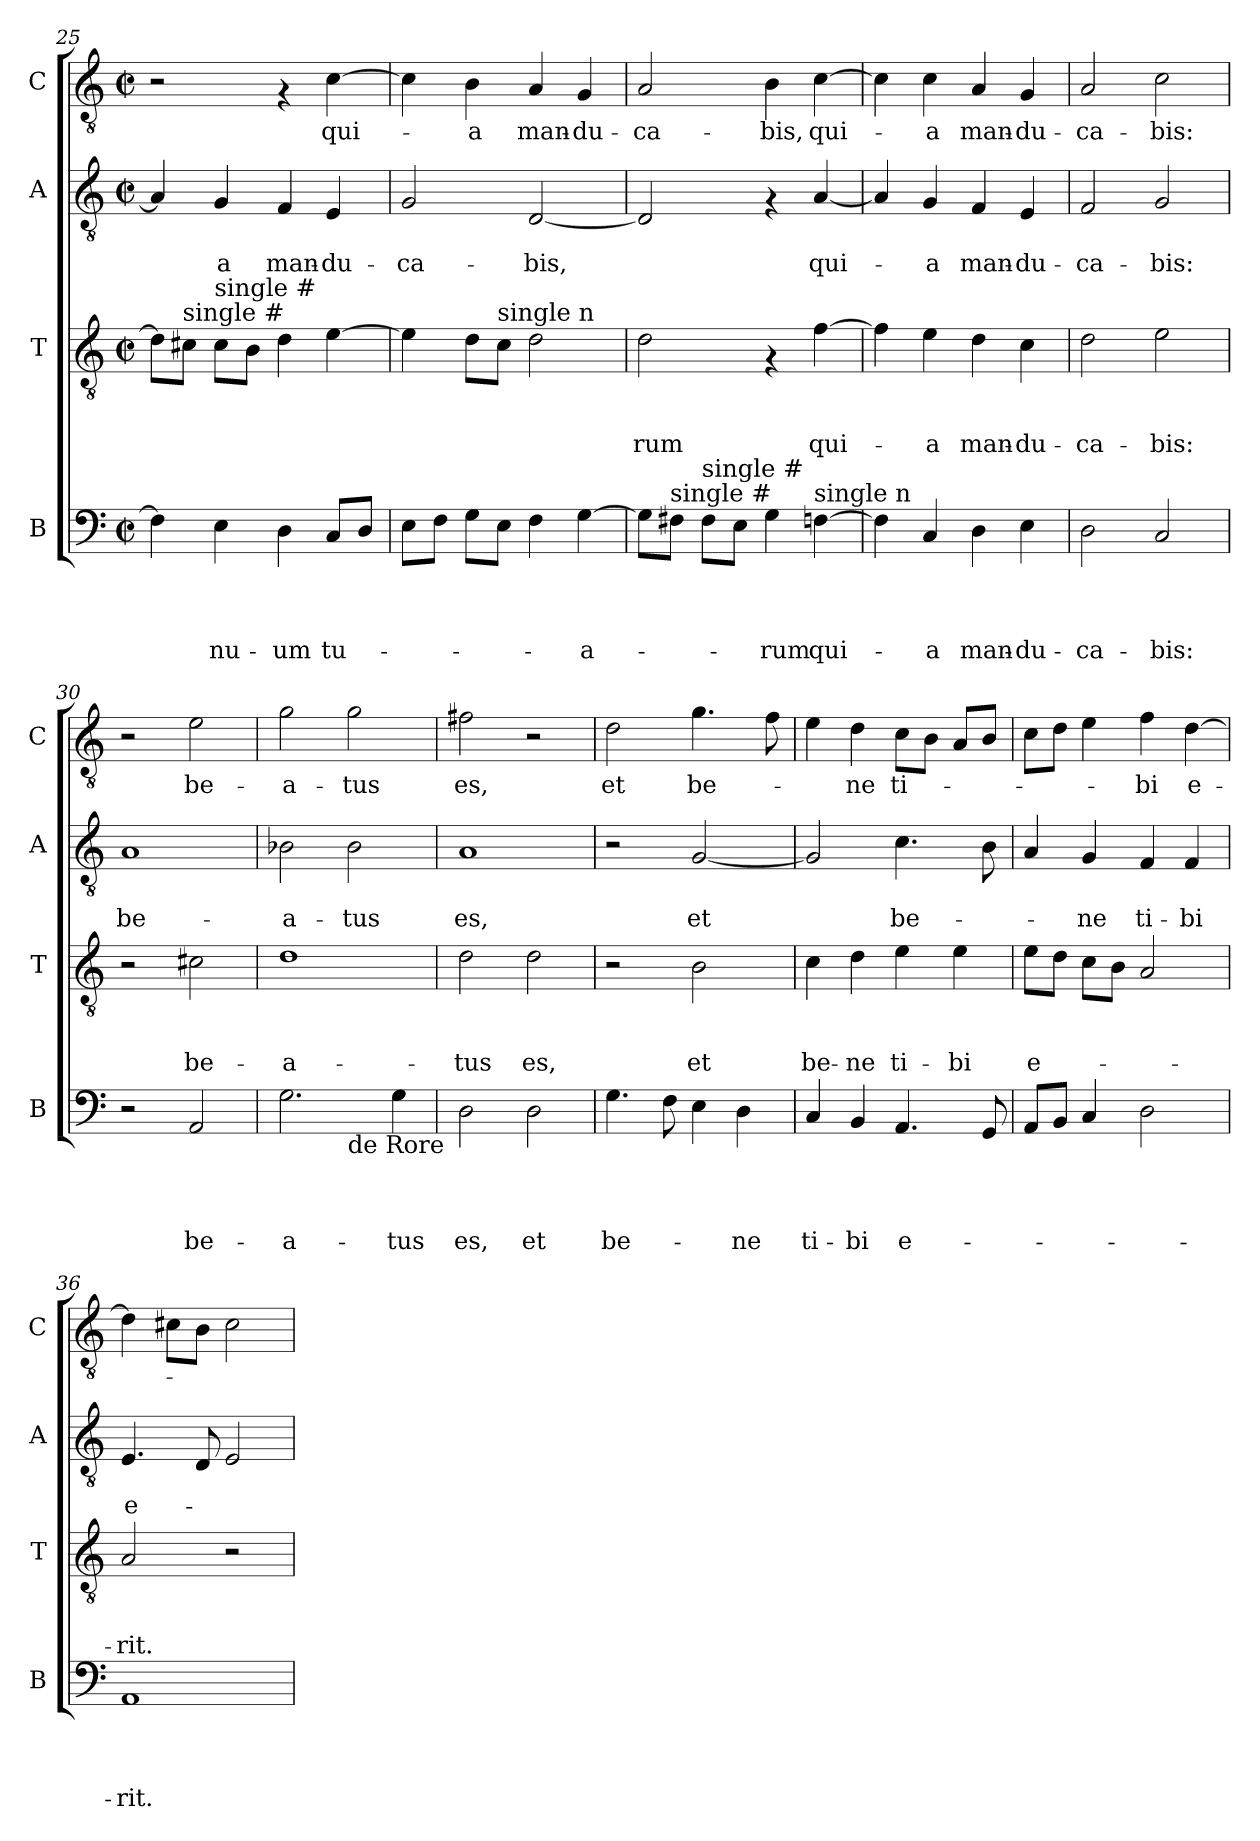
**kern	**text	**text	**text	**text	**kern	**text	**text	**text	**kern	**text	**text	**kern	**text
*part4	*part4	*part4	*part4	*part4	*part3	*part3	*part3	*part3	*part2	*part2	*part2	*part1	*part1
*staff4	*staff4	*staff4	*staff4	*staff4	*staff3	*staff3	*staff3	*staff3	*staff2	*staff2	*staff2	*staff1	*staff1
*I"B	*	*	*	*	*I"T	*	*	*	*I"A	*	*	*I"C	*
*I'B	*	*	*	*	*I'T	*	*	*	*I'A	*	*	*I'C	*
*clefF4	*	*	*	*	*clefGv2	*	*	*	*clefGv2	*	*	*clefGv2	*
*k[]	*	*	*	*	*k[]	*	*	*	*k[]	*	*	*k[]	*
*C:	*	*	*	*	*C:	*	*	*	*C:	*	*	*C:	*
*M2/2	*	*	*	*	*M2/2	*	*	*	*M2/2	*	*	*M2/2	*
*met(c|)	*	*	*	*	*met(c|)	*	*	*	*met(c|)	*	*	*met(c|)	*
=25	=25	=25	=25	=25	=25	=25	=25	=25	=25	=25	=25	=25	=25
4F\]	.	.	.	.	8d\L]	.	.	.	4A/]	.	.	2r	.
!	!	!	!	!	!LO:TX:a:t=single #	!	!	!	!	!	!	!	!
.	.	.	.	.	8c#\J	.	.	.	.	.	.	.	.
!	!	!	!	!	!LO:TX:a:t=single #	!	!	!	!	!	!	!	!
!	!	!	!	!LO:LY:b	!	!	!	!	!	!	!LO:LY:b	!	!
4E\	.	.	.	-nu-	8c#\L	.	.	.	4G/	.	-a	.	.
.	.	.	.	.	8B\J	.	.	.	.	.	.	.	.
!	!	!	!	!LO:LY:b	!	!	!	!	!	!	!LO:LY:b	!	!
4D\	.	.	.	-um	4d\	.	.	.	4F/	.	man-	4rF	.
!	!	!	!	!LO:LY:b	!	!	!	!	!	!	!LO:LY:b	!	!LO:LY:b
8C/L	.	.	.	tu-	[>4e\	.	.	.	4E/	.	-du-	[>4c\	qui-
8D/J	.	.	.	.	.	.	.	.	.	.	.	.	.
=26	=26	=26	=26	=26	=26	=26	=26	=26	=26	=26	=26	=26	=26
!	!	!	!	!	!	!	!	!	!	!	!LO:LY:b	!	!
8E\L	.	.	.	.	4e\]	.	.	.	2G/	.	-ca-	4c\]	.
8F\J	.	.	.	.	.	.	.	.	.	.	.	.	.
!	!	!	!	!	!	!	!	!	!	!	!	!	!LO:LY:b
8G\L	.	.	.	.	8d\L	.	.	.	.	.	.	4B\	-a
!	!	!	!	!	!LO:TX:a:t=single n	!	!	!	!	!	!	!	!
8E\J	.	.	.	.	8c\J	.	.	.	.	.	.	.	.
!	!	!	!	!	!	!	!	!	!	!	!LO:LY:b	!	!LO:LY:b
4F\	.	.	.	.	2d\	.	.	.	[<2D/	.	-bis,	4A/	man-
!	!	!	!	!LO:LY:b	!	!	!	!	!	!	!	!	!LO:LY:b
[>4G\	.	.	.	-a-	.	.	.	.	.	.	.	4G/	-du-
=27	=27	=27	=27	=27	=27	=27	=27	=27	=27	=27	=27	=27	=27
!	!	!	!	!	!	!	!	!LO:LY:b	!	!	!	!	!LO:LY:b
8G\L]	.	.	.	.	2d\	.	.	-rum	2D/]	.	.	2A/	-ca-
!LO:TX:a:t=single #	!	!	!	!	!	!	!	!	!	!	!	!	!
8F#\J	.	.	.	.	.	.	.	.	.	.	.	.	.
!LO:TX:a:t=single #	!	!	!	!	!	!	!	!	!	!	!	!	!
8F#\L	.	.	.	.	.	.	.	.	.	.	.	.	.
8E\J	.	.	.	.	.	.	.	.	.	.	.	.	.
!	!	!	!	!LO:LY:b	!	!	!	!	!	!	!	!	!LO:LY:b
4G\	.	.	.	-rum	4rF	.	.	.	4rF	.	.	4B\	-bis,
!LO:TX:a:t=single n	!	!	!	!	!	!	!	!	!	!	!	!	!
!	!	!	!	!LO:LY:b	!	!	!	!LO:LY:b	!	!	!LO:LY:b	!	!LO:LY:b
[>4F\	.	.	.	qui-	[>4f\	.	.	qui-	[<4A/	.	qui-	[>4c\	qui-
=28	=28	=28	=28	=28	=28	=28	=28	=28	=28	=28	=28	=28	=28
4F\]	.	.	.	.	4f\]	.	.	.	4A/]	.	.	4c\]	.
!	!	!	!	!LO:LY:b	!	!	!	!LO:LY:b	!	!	!LO:LY:b	!	!LO:LY:b
4C/	.	.	.	-a	4e\	.	.	-a	4G/	.	-a	4c\	-a
!	!	!	!	!LO:LY:b	!	!	!	!LO:LY:b	!	!	!LO:LY:b	!	!LO:LY:b
4D\	.	.	.	man-	4d\	.	.	man-	4F/	.	man-	4A/	man-
!	!	!	!	!LO:LY:b	!	!	!	!LO:LY:b	!	!	!LO:LY:b	!	!LO:LY:b
4E\	.	.	.	-du-	4c\	.	.	-du-	4E/	.	-du-	4G/	-du-
=29	=29	=29	=29	=29	=29	=29	=29	=29	=29	=29	=29	=29	=29
!	!	!	!	!LO:LY:b	!	!	!	!LO:LY:b	!	!	!LO:LY:b	!	!LO:LY:b
2D\	.	.	.	-ca-	2d\	.	.	-ca-	2F/	.	-ca-	2A/	-ca-
!	!	!	!	!LO:LY:b	!	!	!	!LO:LY:b	!	!	!LO:LY:b	!	!LO:LY:b
2C/	.	.	.	-bis:	2e\	.	.	-bis:	2G/	.	-bis:	2c\	-bis:
=30	=30	=30	=30	=30	=30	=30	=30	=30	=30	=30	=30	=30	=30
!	!	!	!	!	!	!	!	!	!	!	!LO:LY:b	!	!
2r	.	.	.	.	2r	.	.	.	1A	.	be-	2r	.
!	!	!	!	!LO:LY:b	!	!	!	!LO:LY:b	!	!	!	!	!LO:LY:b
2AA/	.	.	.	be-	2c#X\	.	.	be-	.	.	.	2e\	be-
=31	=31	=31	=31	=31	=31	=31	=31	=31	=31	=31	=31	=31	=31
!	!	!	!	!LO:LY:b	!	!	!	!LO:LY:b	!	!	!LO:LY:b	!	!LO:LY:b
*^	*	*	*	*	*	*	*	*	*	*	*	*	*
2.G\	2ryy	.	.	.	-a-	1d	.	.	-a-	2B-X\	.	-a-	2g\	-a-
!	!LO:TX:b:t=de Rore	!	!	!	!	!	!	!	!	!	!	!	!	!
!	!	!	!	!	!	!	!	!	!	!	!	!LO:LY:b	!	!LO:LY:b
.	2ryy	.	.	.	.	.	.	.	.	2B-\	.	-tus	2g\	-tus
!	!	!	!	!	!LO:LY:b	!	!	!	!	!	!	!	!	!
4G\	.	.	.	.	-tus	.	.	.	.	.	.	.	.	.
!!LO:LB:g=z
=32	=32	=32	=32	=32	=32	=32	=32	=32	=32	=32	=32	=32	=32	=32
!	!	!	!	!	!LO:LY:b	!	!	!	!LO:LY:b	!	!	!LO:LY:b	!	!LO:LY:b
*v	*v	*	*	*	*	*	*	*	*	*	*	*	*	*
2D\	.	.	.	es,	2d\	.	.	-tus	1A	.	es,	2f#X\	es,
!	!	!	!	!LO:LY:b	!	!	!	!LO:LY:b	!	!	!	!	!
2D\	.	.	.	et	2d\	.	.	es,	.	.	.	2r	.
=33	=33	=33	=33	=33	=33	=33	=33	=33	=33	=33	=33	=33	=33
!	!	!	!	!LO:LY:b	!	!	!	!	!	!	!	!	!LO:LY:b
4.G\	.	.	.	be-	2r	.	.	.	2r	.	.	2d\	et
8F\	.	.	.	.	.	.	.	.	.	.	.	.	.
!	!	!	!	!	!	!	!	!LO:LY:b	!	!	!LO:LY:b	!	!LO:LY:b
4E\	.	.	.	.	2B\	.	.	et	[<2G/	.	et	4.g\	be-
!	!	!	!	!LO:LY:b	!	!	!	!	!	!	!	!	!
4D\	.	.	.	-ne	.	.	.	.	.	.	.	.	.
.	.	.	.	.	.	.	.	.	.	.	.	8f\	.
=34	=34	=34	=34	=34	=34	=34	=34	=34	=34	=34	=34	=34	=34
!	!	!	!	!LO:LY:b	!	!	!	!LO:LY:b	!	!	!	!	!
4C/	.	.	.	ti-	4c\	.	.	be-	2G/]	.	.	4e\	.
!	!	!	!	!LO:LY:b	!	!	!	!LO:LY:b	!	!	!	!	!LO:LY:b
4BB/	.	.	.	-bi	4d\	.	.	-ne	.	.	.	4d\	-ne
!	!	!	!	!LO:LY:b	!	!	!	!LO:LY:b	!	!	!LO:LY:b	!	!LO:LY:b
4.AA/	.	.	.	e-	4e\	.	.	ti-	4.c\	.	be-	8c\L	ti-
.	.	.	.	.	.	.	.	.	.	.	.	8B\J	.
!	!	!	!	!	!	!	!	!LO:LY:b	!	!	!	!	!
.	.	.	.	.	4e\	.	.	-bi	.	.	.	8A/L	.
8GG/	.	.	.	.	.	.	.	.	8B\	.	.	8B/J	.
=35	=35	=35	=35	=35	=35	=35	=35	=35	=35	=35	=35	=35	=35
!	!	!	!	!	!	!	!	!LO:LY:b	!	!	!	!	!
8AA/L	.	.	.	.	8e\L	.	.	e-	4A/	.	.	8c\L	.
8BB/J	.	.	.	.	8d\J	.	.	.	.	.	.	8d\J	.
!	!	!	!	!	!	!	!	!	!	!	!LO:LY:b	!	!
4C/	.	.	.	.	8c\L	.	.	.	4G/	.	-ne	4e\	.
.	.	.	.	.	8B\J	.	.	.	.	.	.	.	.
!	!	!	!	!	!	!	!	!	!	!	!LO:LY:b	!	!LO:LY:b
2D\	.	.	.	.	2A/	.	.	.	4F/	.	ti-	4f\	-bi
!	!	!	!	!	!	!	!	!	!	!	!LO:LY:b	!	!LO:LY:b
.	.	.	.	.	.	.	.	.	4F/	.	-bi	[>4d\	e-
=36	=36	=36	=36	=36	=36	=36	=36	=36	=36	=36	=36	=36	=36
!	!	!	!	!LO:LY:b	!	!	!	!LO:LY:b	!	!	!LO:LY:b	!	!
1AA	.	.	.	-rit.	2A/	.	.	-rit.	4.E/	.	e-	4d\]	.
.	.	.	.	.	.	.	.	.	.	.	.	8c#X\L	.
.	.	.	.	.	.	.	.	.	8D/	.	.	8B\J	.
.	.	.	.	.	2r	.	.	.	2E/	.	.	2c#\	.
=	=	=	=	=	=	=	=	=	=	=	=	=	=
*-	*-	*-	*-	*-	*-	*-	*-	*-	*-	*-	*-	*-	*-
